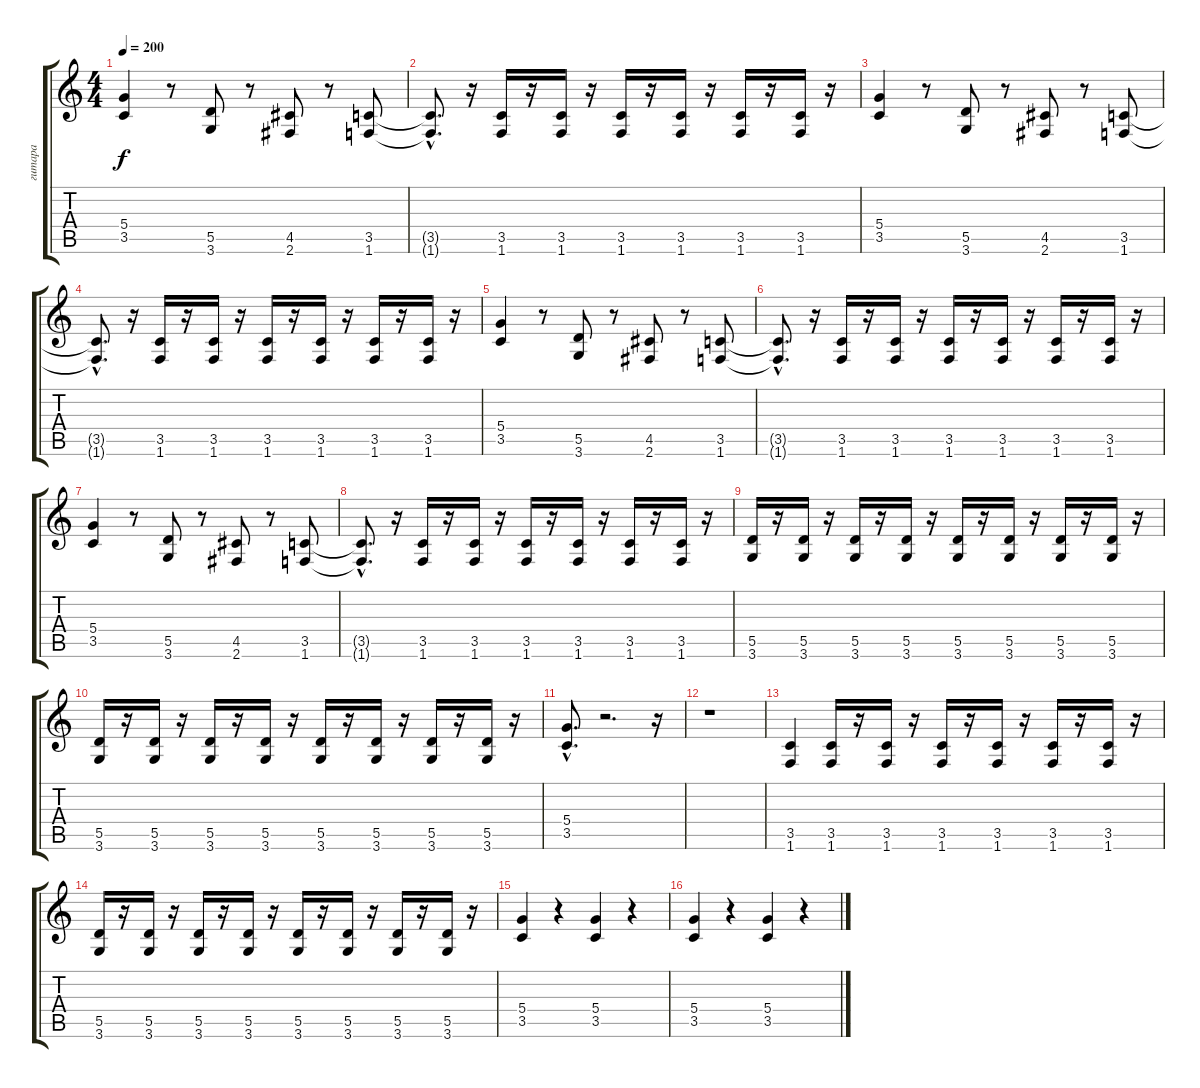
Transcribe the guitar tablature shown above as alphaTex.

\track ("гитара" "гитара") {instrument overdrivenguitar}
\staff {score tabs}
\tuning (E4 B3 G3 D3 A2 E2) {hide}
\ts (4 4)
\tempo 200
\clef g2
\ks c
(5.4 3.5).4{dy f instrument overdrivenguitar} r.8 (5.5 3.6).8 r.8 (4.5 2.6).8 r.8 (3.5 1.6).8 |
(3.5{hac t} 1.6{hac t}).8{d} r.16 (3.5 1.6).16 r.16 (3.5 1.6).16 r.16 (3.5 1.6).16 r.16 (3.5 1.6).16 r.16 (3.5 1.6).16 r.16 (3.5 1.6).16 r.16 |
(5.4 3.5).4 r.8 (5.5 3.6).8 r.8 (4.5 2.6).8 r.8 (3.5 1.6).8 |
(3.5{hac t} 1.6{hac t}).8{d} r.16 (3.5 1.6).16 r.16 (3.5 1.6).16 r.16 (3.5 1.6).16 r.16 (3.5 1.6).16 r.16 (3.5 1.6).16 r.16 (3.5 1.6).16 r.16 |
(5.4 3.5).4 r.8 (5.5 3.6).8 r.8 (4.5 2.6).8 r.8 (3.5 1.6).8 |
(3.5{hac t} 1.6{hac t}).8{d} r.16 (3.5 1.6).16 r.16 (3.5 1.6).16 r.16 (3.5 1.6).16 r.16 (3.5 1.6).16 r.16 (3.5 1.6).16 r.16 (3.5 1.6).16 r.16 |
(5.4 3.5).4 r.8 (5.5 3.6).8 r.8 (4.5 2.6).8 r.8 (3.5 1.6).8 |
(3.5{hac t} 1.6{hac t}).8{d} r.16 (3.5 1.6).16 r.16 (3.5 1.6).16 r.16 (3.5 1.6).16 r.16 (3.5 1.6).16 r.16 (3.5 1.6).16 r.16 (3.5 1.6).16 r.16 |
(5.5 3.6).16 r.16 (5.5 3.6).16 r.16 (5.5 3.6).16 r.16 (5.5 3.6).16 r.16 (5.5 3.6).16 r.16 (5.5 3.6).16 r.16 (5.5 3.6).16 r.16 (5.5 3.6).16 r.16 |
(5.5 3.6).16 r.16 (5.5 3.6).16 r.16 (5.5 3.6).16 r.16 (5.5 3.6).16 r.16 (5.5 3.6).16 r.16 (5.5 3.6).16 r.16 (5.5 3.6).16 r.16 (5.5 3.6).16 r.16 |
(5.4{hac} 3.5{hac}).8{d} r.2{d} r.16 |
r.1 |
(3.5 1.6).4 (3.5 1.6).16 r.16 (3.5 1.6).16 r.16 (3.5 1.6).16 r.16 (3.5 1.6).16 r.16 (3.5 1.6).16 r.16 (3.5 1.6).16 r.16 |
(5.5 3.6).16 r.16 (5.5 3.6).16 r.16 (5.5 3.6).16 r.16 (5.5 3.6).16 r.16 (5.5 3.6).16 r.16 (5.5 3.6).16 r.16 (5.5 3.6).16 r.16 (5.5 3.6).16 r.16 |
(5.4 3.5).4 r.4 (5.4 3.5).4 r.4 |
(5.4 3.5).4 r.4 (5.4 3.5).4 r.4
